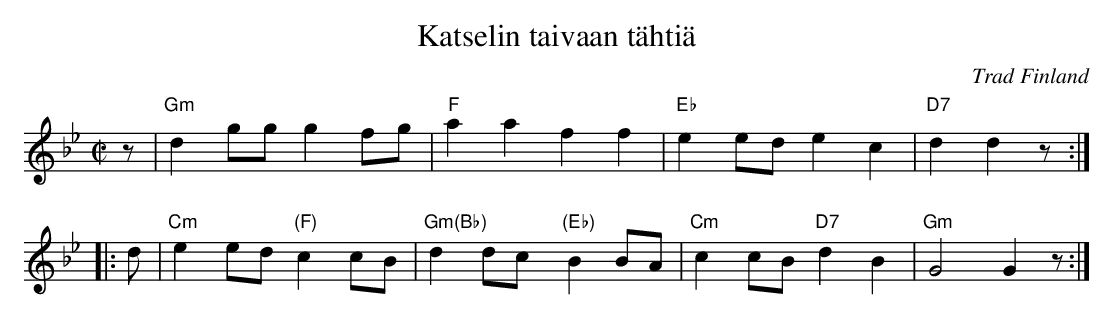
X:1
T: Katselin taivaan t\"ahti\"a
O: Trad Finland
M: C|
L: 1/8
K: Gm
z \
| "Gm"d2gg g2fg \
| "F"a2a2 f2f2 \
| "Eb"e2ed e2c2 \
| "D7"d2 d2z :|
|: d \
| "Cm"e2ed "(F)"c2cB \
| "Gm(Bb)"d2dc y "(Eb)"B2BA \
| "Cm"c2cB "D7"d2B2 \
| "Gm"G4 G2z :|
